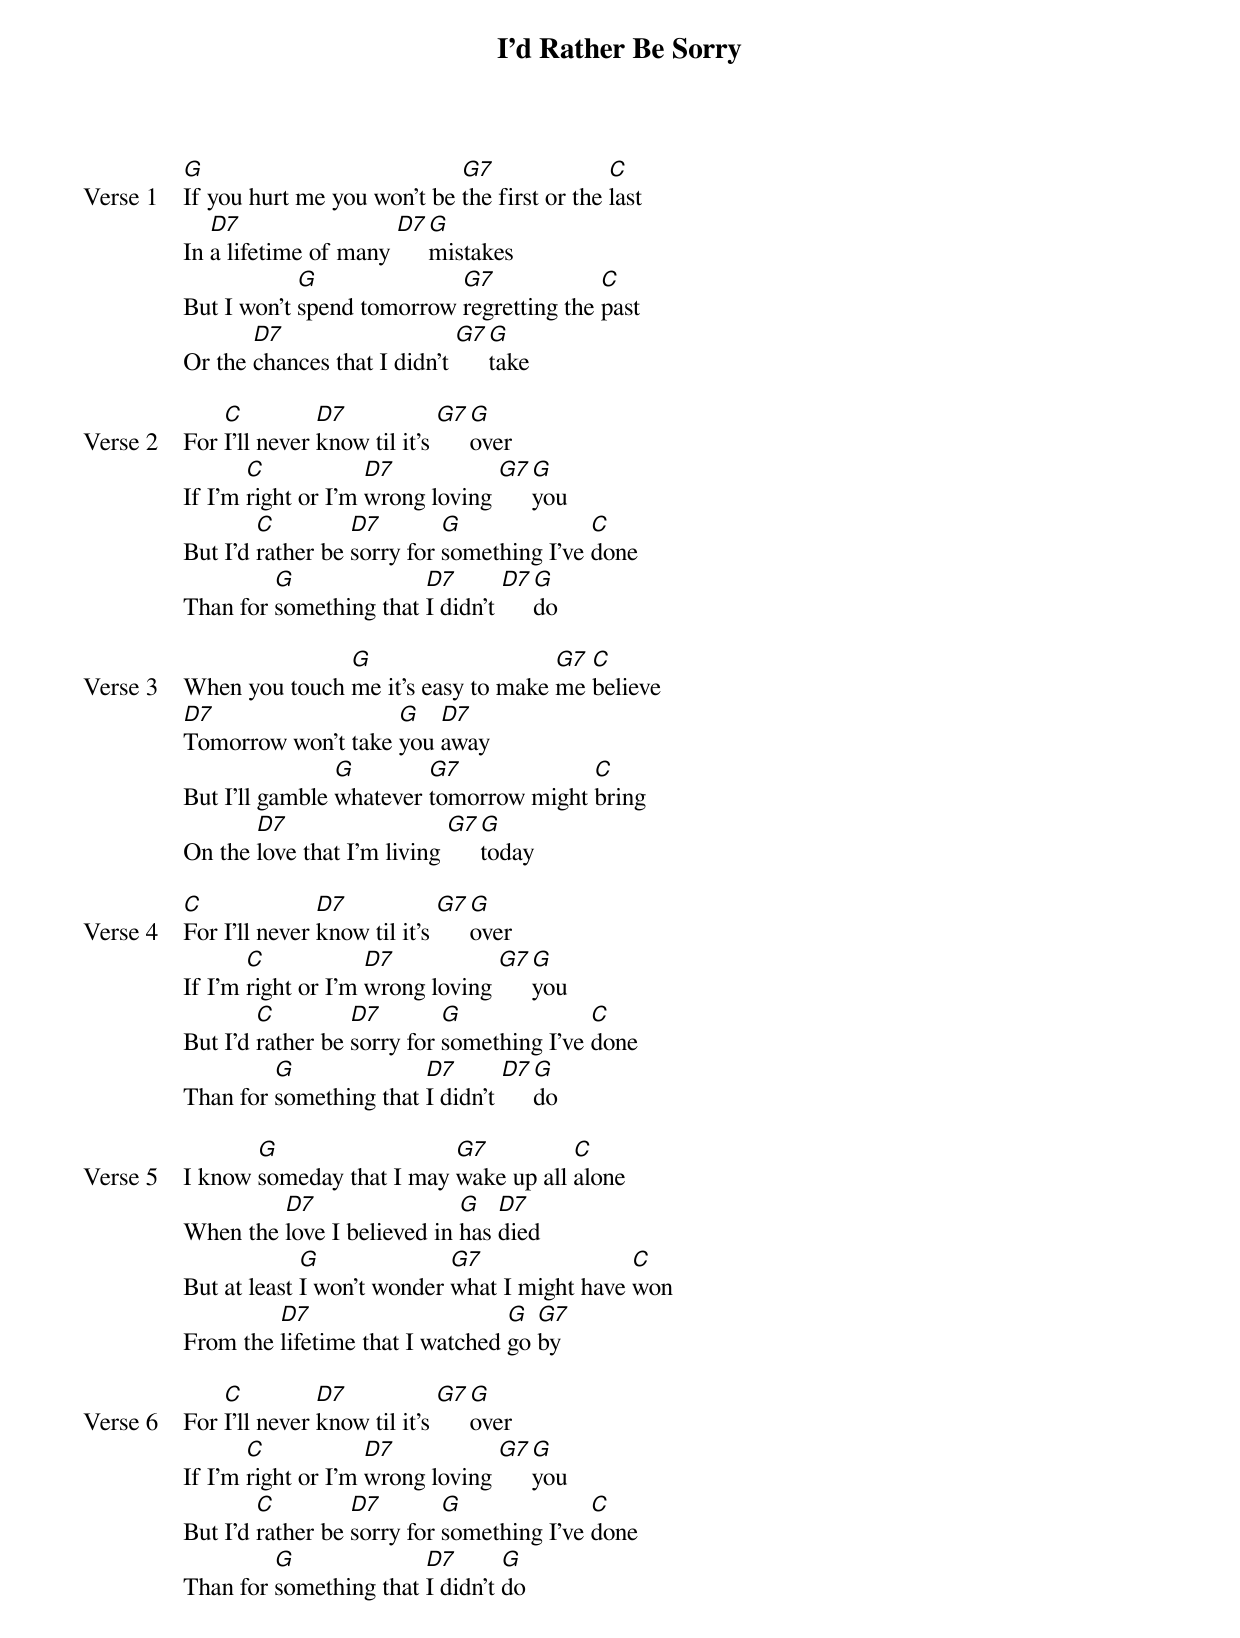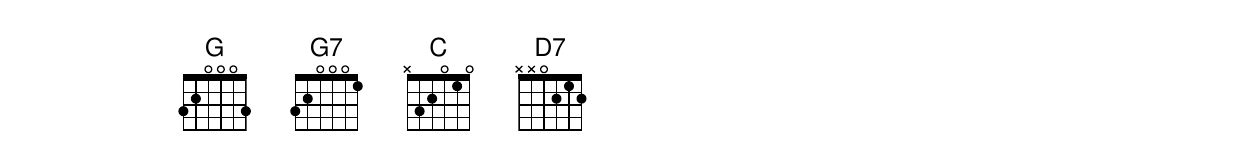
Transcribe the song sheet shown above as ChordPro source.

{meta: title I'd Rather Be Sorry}
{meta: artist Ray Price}
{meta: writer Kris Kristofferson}

{start_of_verse: Verse 1}
[G]If you hurt me you won't be [G7]the first or the [C]last
In [D7]a lifetime of many [D7][G]mistakes
But I won't [G]spend tomorrow [G7]regretting the [C]past
Or the [D7]chances that I didn't [G7][G]take
{end_of_verse}

{start_of_verse: Verse 2}
For [C]I'll never [D7]know til it's [G7][G]over
If I'm [C]right or I'm [D7]wrong loving [G7][G]you
But I'd [C]rather be [D7]sorry for [G]something I've [C]done
Than for [G]something that [D7]I didn't [D7][G]do
{end_of_verse}

{start_of_verse: Verse 3}
When you touch [G]me it's easy to make [G7]me [C]believe
[D7]Tomorrow won't take [G]you [D7]away
But I'll gamble [G]whatever [G7]tomorrow might [C]bring
On the [D7]love that I'm living [G7][G]today
{end_of_verse}

{start_of_verse: Verse 4}
[C]For I'll never [D7]know til it's [G7][G]over
If I'm [C]right or I'm [D7]wrong loving [G7][G]you
But I'd [C]rather be [D7]sorry for [G]something I've [C]done
Than for [G]something that [D7]I didn't [D7][G]do
{end_of_verse}

{start_of_verse: Verse 5}
I know [G]someday that I may [G7]wake up all [C]alone
When the [D7]love I believed in [G]has [D7]died
But at least [G]I won't wonder [G7]what I might have [C]won
From the [D7]lifetime that I watched [G]go [G7]by
{end_of_verse}

{start_of_verse: Verse 6}
For [C]I'll never [D7]know til it's [G7][G]over
If I'm [C]right or I'm [D7]wrong loving [G7][G]you
But I'd [C]rather be [D7]sorry for [G]something I've [C]done
Than for [G]something that [D7]I didn't [G]do
{end_of_verse}
